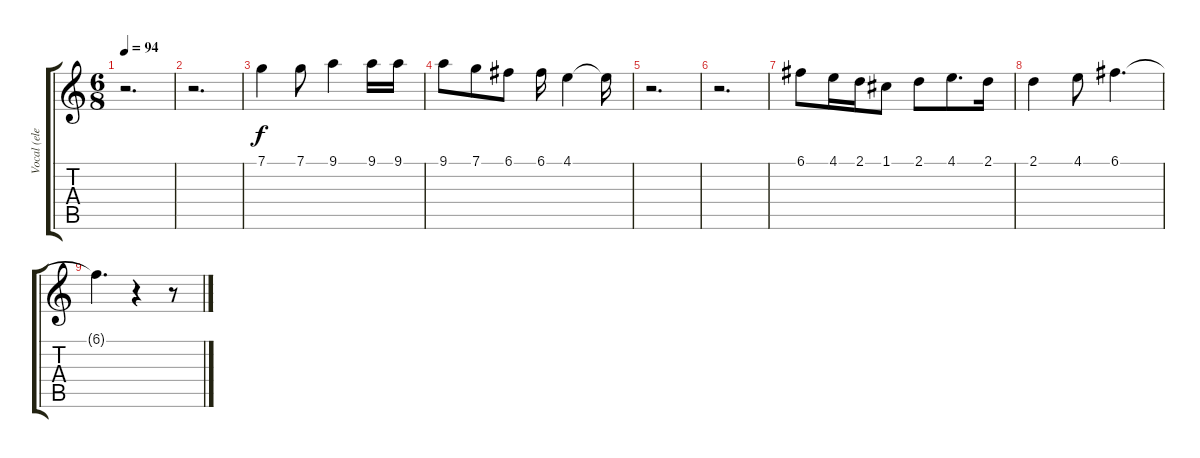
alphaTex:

\track ("Vocal (electro acoustic)" "Vocal (ele") {instrument acousticguitarnylon}
\staff {score tabs}
\tuning (C4 G3 Eb3 Bb2 F2 C2) {hide}
\ts (6 8)
\tempo 94
\clef g2
\ks c
r.2{d dy f} |
r.2{d} |
7.1.4 7.1.8 9.1.4 9.1.16 9.1.16 |
9.1.8 7.1.8 6.1.8 6.1.16 4.1.4 4.1{t}.16 |
r.2{d} |
r.2{d} |
6.1.8 4.1.16 2.1.16 1.1.8 2.1.8 4.1.8{d} 2.1.16 |
2.1.4 4.1.8 6.1.4{d} |
6.1{t}.4{d} r.4 r.8
